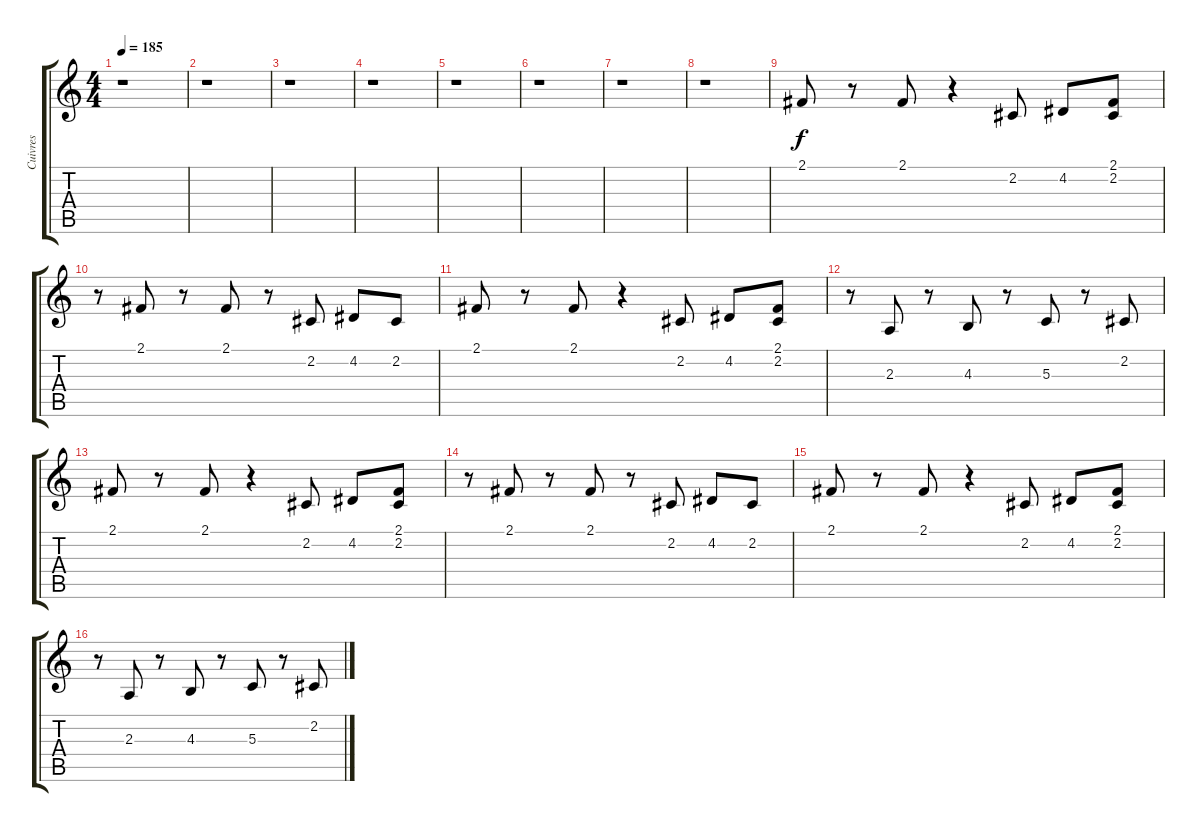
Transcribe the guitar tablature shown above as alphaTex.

\track ("Cuivres" "Cuivres") {instrument altosax}
\staff {score tabs}
\tuning (E4 B3 G3 D3 A2 E2) {hide}
\ts (4 4)
\tempo 185
\clef g2
\ks c
r.1{dy f} |
r.1 |
r.1 |
r.1 |
r.1 |
r.1 |
r.1 |
r.1 |
2.1.8 r.8 2.1.8 r.4 2.2.8 4.2.8 (2.1 2.2).8 |
r.8 2.1.8 r.8 2.1.8 r.8 2.2.8 4.2.8 2.2.8 |
2.1.8 r.8 2.1.8 r.4 2.2.8 4.2.8 (2.1 2.2).8 |
r.8 2.3.8 r.8 4.3.8 r.8 5.3.8 r.8 2.2.8 |
2.1.8 r.8 2.1.8 r.4 2.2.8 4.2.8 (2.1 2.2).8 |
r.8 2.1.8 r.8 2.1.8 r.8 2.2.8 4.2.8 2.2.8 |
2.1.8 r.8 2.1.8 r.4 2.2.8 4.2.8 (2.1 2.2).8 |
r.8 2.3.8 r.8 4.3.8 r.8 5.3.8 r.8 2.2.8
